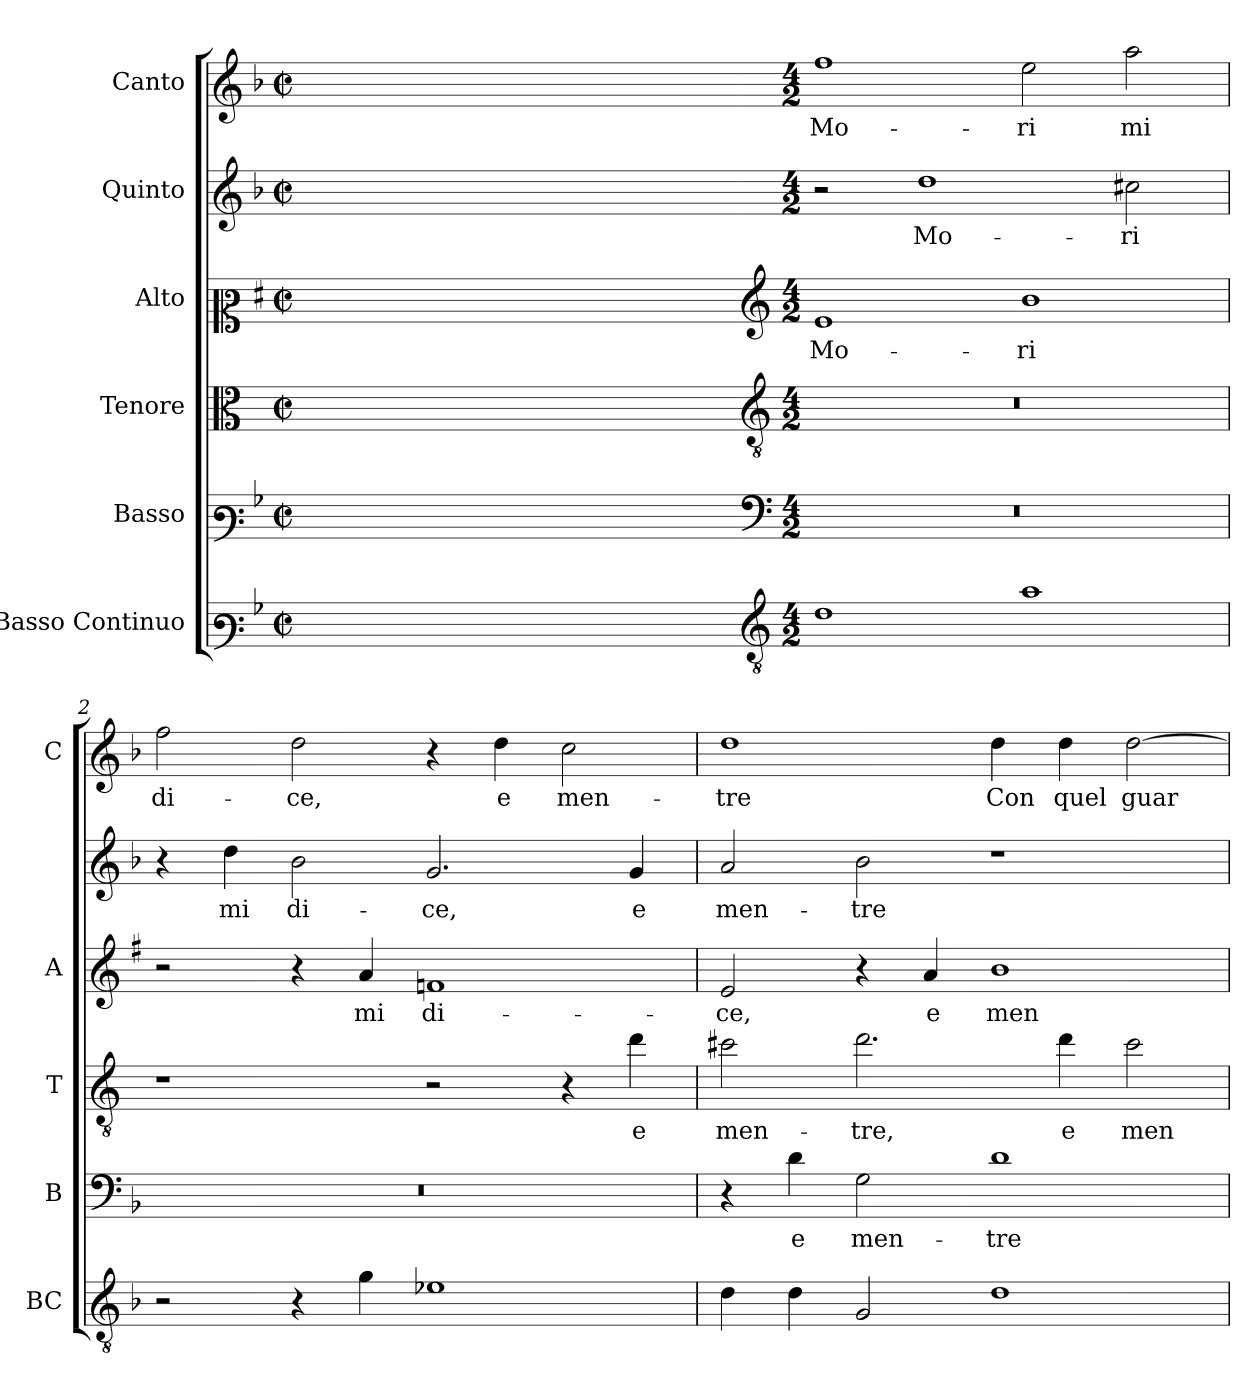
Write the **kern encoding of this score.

**kern	**kern	**text	**kern	**text	**kern	**text	**kern	**text	**kern	**text
*part6	*part5	*part5	*part4	*part4	*part3	*part3	*part2	*part2	*part1	*part1
*staff6	*staff5	*staff5	*staff4	*staff4	*staff3	*staff3	*staff2	*staff2	*staff1	*staff1
*I"Basso Continuo	*I"Basso	*	*I"Tenore	*	*I"Alto	*	*I"Quinto	*	*I"Canto	*
*I'BC	*I'B	*	*I'T	*	*I'A	*	*	*	*I'C	*
*clefF3	*clefF3	*	*clefC3	*	*clefC2	*	*clefG2	*	*clefG2	*
*	*	*	*ITrd4c7	*	*ITrd1c2	*	*	*	*	*
*k[b-]	*k[b-]	*	*k[b-]	*	*k[b-]	*	*k[b-]	*	*k[b-]	*
*F:	*F:	*	*F:	*	*F:	*	*F:	*	*F:	*
*M2/2	*M2/2	*	*M2/2	*	*M2/2	*	*M2/2	*	*M2/2	*
*met(c|)	*met(c|)	*	*met(c|)	*	*met(c|)	*	*met(c|)	*	*met(c|)	*
=	=	=	=	=	=	=	=	=	=	=
1ryy	1ryy	.	1ryy	.	1ryy	.	1ryy	.	1ryy	.
=1X-	=1X-	=1X-	=1X-	=1X-	=1X-	=1X-	=1X-	=1X-	=1X-	=1X-
4ryy	4ryy	.	4ryy	.	4ryy	.	4ryy	.	4ryy	.
4ryy	4ryy	.	4ryy	.	4ryy	.	4ryy	.	4ryy	.
4ryy	4ryy	.	4ryy	.	4ryy	.	4ryy	.	4ryy	.
4ryy	4ryy	.	4ryy	.	4ryy	.	4ryy	.	4ryy	.
=1-	=1-	=1-	=1-	=1-	=1-	=1-	=1-	=1-	=1-	=1-
*clefGv2	*clefF4	*	*clefGv2	*	*clefG2	*	*	*	*	*
*M4/2	*M4/2	*	*M4/2	*	*M4/2	*	*M4/2	*	*M4/2	*
!	!	!	!	!	!	!LO:LY:b	!	!	!	!LO:LY:b
1d	0r	.	0r	.	1d	Mo-	2r	.	1ff	Mo-
!	!	!	!	!	!	!	!	!LO:LY:b	!	!
.	.	.	.	.	.	.	1dd	Mo-	.	.
!	!	!	!	!	!	!LO:LY:b	!	!	!	!LO:LY:b
1a	.	.	.	.	1a	-ri	.	.	2ee\	-ri
!	!	!	!	!	!	!	!	!LO:LY:b	!	!LO:LY:b
.	.	.	.	.	.	.	2cc#X\	-ri	2aa\	mi
=2	=2	=2	=2	=2	=2	=2	=2	=2	=2	=2
!	!	!	!	!	!	!	!	!	!	!LO:LY:b
2r	0r	.	1r	.	2r	.	4r	.	2ff\	di-
!	!	!	!	!	!	!	!	!LO:LY:b	!	!
.	.	.	.	.	.	.	4dd\	mi	.	.
!	!	!	!	!	!	!	!	!LO:LY:b	!	!LO:LY:b
4r	.	.	.	.	4r	.	2b-\	di-	2dd\	-ce,
!	!	!	!	!	!	!LO:LY:b	!	!	!	!
4g\	.	.	.	.	4g/	mi	.	.	.	.
!	!	!	!	!	!	!LO:LY:b	!	!LO:LY:b	!	!
1e-X	.	.	2r	.	1e-X	di-	2.g/	-ce,	4r	.
!	!	!	!	!	!	!	!	!	!	!LO:LY:b
.	.	.	.	.	.	.	.	.	4dd\	e
!	!	!	!	!	!	!	!	!	!	!LO:LY:b
.	.	.	4r	.	.	.	.	.	2cc\	men-
!	!	!	!	!LO:LY:b	!	!	!	!LO:LY:b	!	!
.	.	.	4g\	e	.	.	4g/	e	.	.
=3	=3	=3	=3	=3	=3	=3	=3	=3	=3	=3
!	!	!	!	!LO:LY:b	!	!LO:LY:b	!	!LO:LY:b	!	!LO:LY:b
4d\	4r	.	2f#X\	men-	2d/	-ce,	2a/	men-	1dd	-tre
!	!	!LO:LY:b	!	!	!	!	!	!	!	!
4d\	4d\	e	.	.	.	.	.	.	.	.
!	!	!LO:LY:b	!	!LO:LY:b	!	!	!	!LO:LY:b	!	!
2G/	2G\	men-	2.g\	-tre,	4r	.	2b-\	-tre	.	.
!	!	!	!	!	!	!LO:LY:b	!	!	!	!
.	.	.	.	.	4g/	e	.	.	.	.
!	!	!LO:LY:b	!	!	!	!LO:LY:b	!	!	!	!LO:LY:b
1d	1d	-tre	.	.	1a	men-	1r	.	4dd\	Con
!	!	!	!	!LO:LY:b	!	!	!	!	!	!LO:LY:b
.	.	.	4g\	e	.	.	.	.	4dd\	quel
!	!	!	!	!LO:LY:b	!	!	!	!	!	!LO:LY:b
.	.	.	2f#\	men-	.	.	.	.	[2dd\	guar-
=	=	=	=	=	=	=	=	=	=	=
*-	*-	*-	*-	*-	*-	*-	*-	*-	*-	*-
